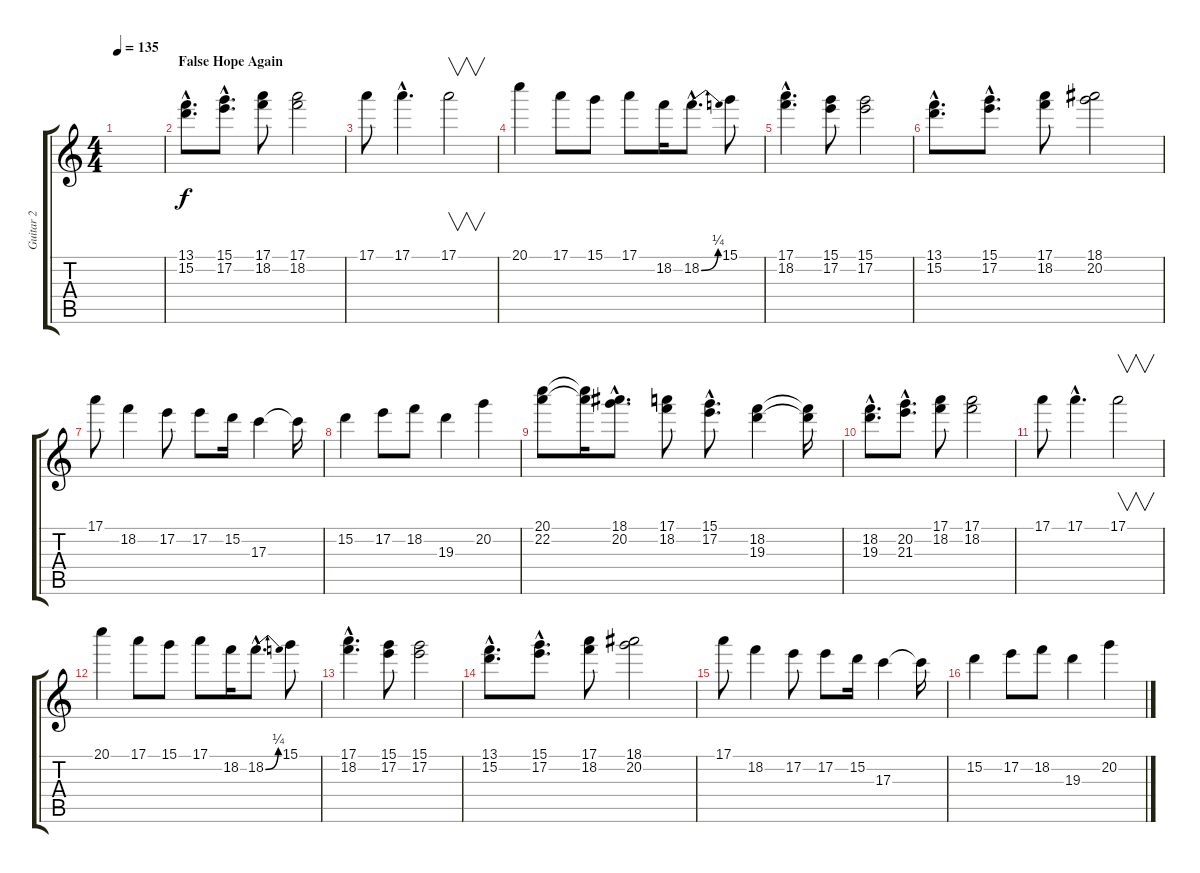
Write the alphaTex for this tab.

\track ("Guitar 2" "Guitar 2") {instrument overdrivenguitar}
\staff {score tabs}
\tuning (E4 B3 G3 D3 A2 E2) {hide}
\ts (4 4)
\tempo 135
\clef g2
\ks c
|
\section ("" "False Hope Again")
(13.1{hac} 15.2{hac}).8{d} (15.1{hac} 17.2{hac}).8{d} (17.1 18.2).8 (17.1 18.2).2 |
17.1.8 17.1{hac}.4{d} 17.1.2{v} |
20.1.4 17.1.8 15.1.8 17.1.8 18.2.16 18.2{be (bend 0 0 60 1) hac}.8{d} 15.1.8 |
(17.1{hac} 18.2{hac}).4{d} (15.1 17.2).8 (15.1 17.2).2 |
(13.1{hac} 15.2{hac}).8{d} (15.1{hac} 17.2{hac}).8{d} (17.1 18.2).8 (18.1 20.2).2 |
17.1.8 18.2.4 17.2.8 17.2.8 15.2.16 17.3.4 17.3{t}.16 |
15.2.4 17.2.8 18.2.8 19.3.4 20.2.4 |
(20.1 22.2).8 (20.1{t} 22.2{t}).16 (18.1{hac} 20.2{hac}).8{d} (17.1 18.2).8 (15.1{hac} 17.2{hac}).8{d} (18.2 19.3).4 (18.2{t} 19.3{t}).16 |
(18.2{hac} 19.3{hac}).8{d} (20.2{hac} 21.3{hac}).8{d} (17.1 18.2).8 (17.1 18.2).2 |
17.1.8 17.1{hac}.4{d} 17.1.2{v} |
20.1.4 17.1.8 15.1.8 17.1.8 18.2.16 18.2{be (bend 0 0 60 1) hac}.8{d} 15.1.8 |
(17.1{hac} 18.2{hac}).4{d} (15.1 17.2).8 (15.1 17.2).2 |
(13.1{hac} 15.2{hac}).8{d} (15.1{hac} 17.2{hac}).8{d} (17.1 18.2).8 (18.1 20.2).2 |
17.1.8 18.2.4 17.2.8 17.2.8 15.2.16 17.3.4 17.3{t}.16 |
15.2.4 17.2.8 18.2.8 19.3.4 20.2.4
